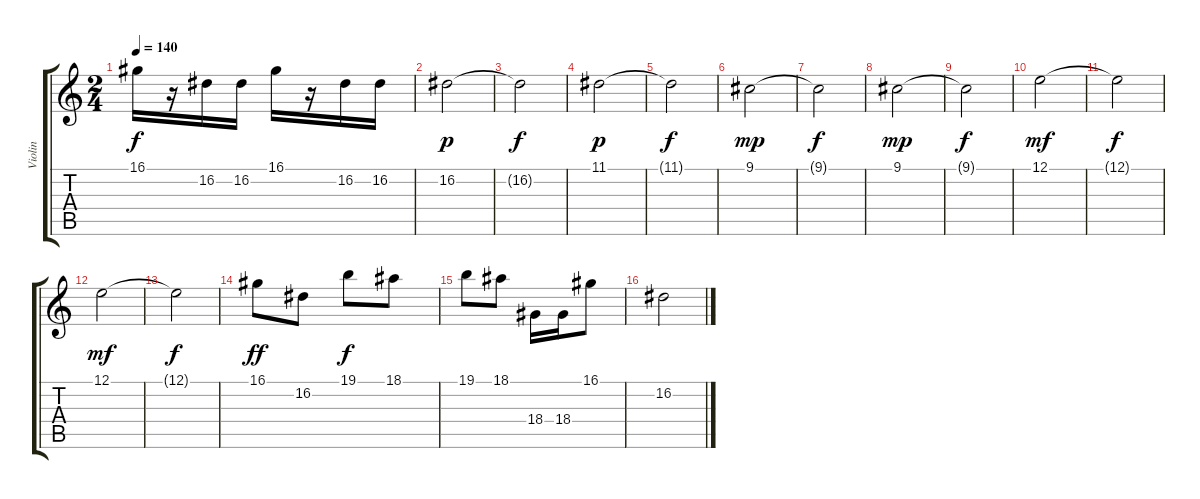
\track ("Violin" "Violin") {instrument stringensemble1}
\staff {score tabs}
\tuning (E4 B3 G3 D3 A2 E2) {hide}
\ts (2 4)
\tempo 140
\clef g2
\ks c
16.1.16{dy f} r.16 16.2.16 16.2.16 16.1.16 r.16 16.2.16 16.2.16 |
16.2.2{dy p} |
16.2{t}.2{dy f} |
11.1.2{dy p} |
11.1{t}.2{dy f} |
9.1.2{dy mp} |
9.1{t}.2{dy f} |
9.1.2{dy mp} |
9.1{t}.2{dy f} |
12.1.2{dy mf} |
12.1{t}.2{dy f} |
12.1.2{dy mf} |
12.1{t}.2{dy f} |
16.1.8{dy ff} 16.2.8 19.1.8{dy f} 18.1.8 |
19.1.8 18.1.8 18.4.16 18.4.16 16.1.8 |
16.2.2
